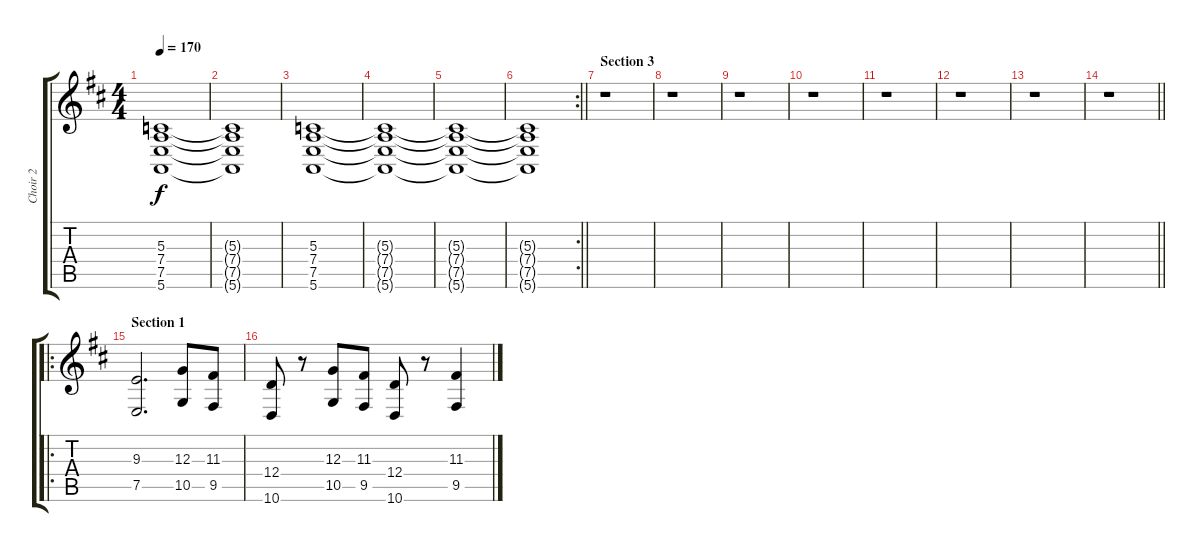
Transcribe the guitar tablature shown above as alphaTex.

\track ("Choir 2" "Choir 2") {instrument choiraahs}
\staff {score tabs}
\tuning (E4 B3 G3 D3 A2 E2) {hide}
\ts (4 4)
\tempo 170
\clef g2
\ks d
(5.3{t} 7.4{t} 7.5{t} 5.6{t}).1{dy f} |
(5.3{t} 7.4{t} 7.5{t} 5.6{t}).1 |
(5.3 7.4 7.5 5.6).1 |
(5.3{t} 7.4{t} 7.5{t} 5.6{t}).1 |
(5.3{t} 7.4{t} 7.5{t} 5.6{t}).1 |
\rc 2
\barLineRight lightlight
(5.3{t} 7.4{t} 7.5{t} 5.6{t}).1 |
\section ("" "Section 3")
r.1 |
r.1 |
r.1 |
r.1 |
r.1 |
r.1 |
r.1 |
\barLineRight lightlight
r.1 |
\ro
\section ("" "Section 1")
(9.3 7.5).2{d} (12.3 10.5).8 (11.3 9.5).8 |
(12.4 10.6).8 r.8 (12.3 10.5).8 (11.3 9.5).8 (12.4 10.6).8 r.8 (11.3 9.5).4
